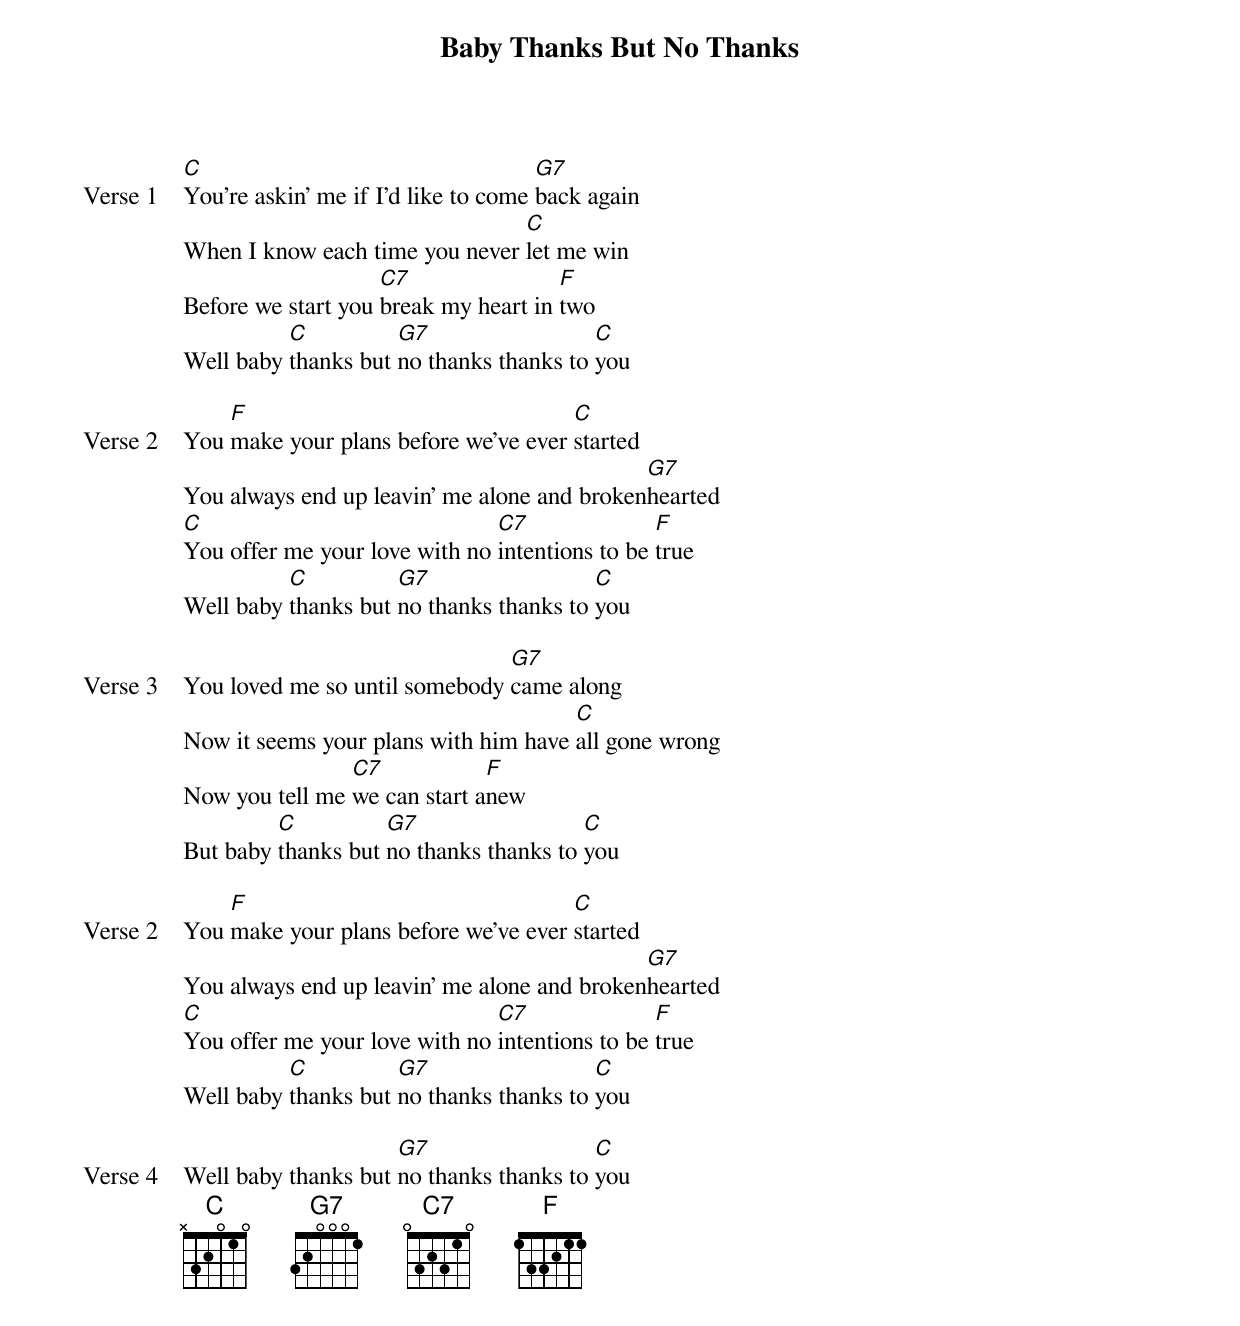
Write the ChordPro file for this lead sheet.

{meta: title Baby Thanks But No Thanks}
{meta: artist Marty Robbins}
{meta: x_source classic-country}
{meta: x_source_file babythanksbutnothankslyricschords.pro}
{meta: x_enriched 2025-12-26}

{start_of_verse: Verse 1}
[C]You're askin' me if I'd like to come [G7]back again
When I know each time you never [C]let me win
Before we start you [C7]break my heart in [F]two
Well baby [C]thanks but [G7]no thanks thanks to [C]you
{end_of_verse}

{start_of_verse: Verse 2}
You [F]make your plans before we've ever [C]started
You always end up leavin' me alone and broken[G7]hearted
[C]You offer me your love with no [C7]intentions to be [F]true
Well baby [C]thanks but [G7]no thanks thanks to [C]you
{end_of_verse}

{start_of_verse: Verse 3}
You loved me so until somebody [G7]came along
Now it seems your plans with him have [C]all gone wrong
Now you tell me [C7]we can start a[F]new
But baby [C]thanks but [G7]no thanks thanks to [C]you
{end_of_verse}

{start_of_verse: Verse 2}
You [F]make your plans before we've ever [C]started
You always end up leavin' me alone and broken[G7]hearted
[C]You offer me your love with no [C7]intentions to be [F]true
Well baby [C]thanks but [G7]no thanks thanks to [C]you
{end_of_verse}

{start_of_verse: Verse 4}
Well baby thanks but [G7]no thanks thanks to [C]you
{end_of_verse}
